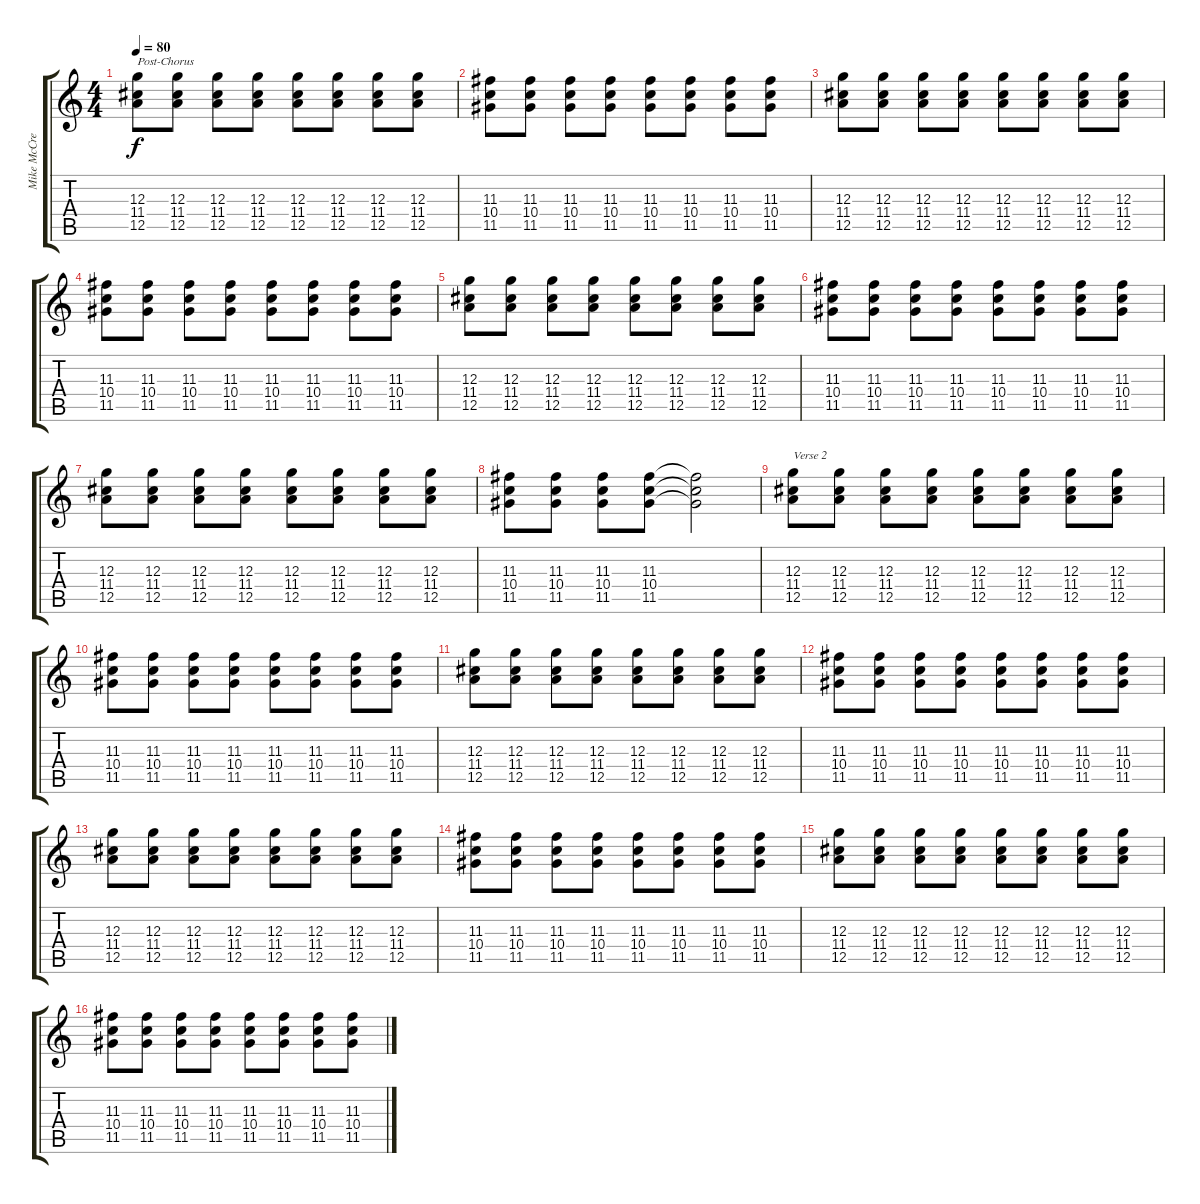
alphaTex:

\track ("Mike McCready" "Mike McCre") {instrument distortionguitar}
\staff {score tabs}
\tuning (E4 B3 G3 D3 A2 E2) {hide}
\ts (4 4)
\tempo 80
\clef g2
\ks c
(12.3 11.4 12.5).8{txt "Post-Chorus" dy f} (12.3 11.4 12.5).8 (12.3 11.4 12.5).8 (12.3 11.4 12.5).8 (12.3 11.4 12.5).8 (12.3 11.4 12.5).8 (12.3 11.4 12.5).8 (12.3 11.4 12.5).8 |
(11.3 10.4 11.5).8 (11.3 10.4 11.5).8 (11.3 10.4 11.5).8 (11.3 10.4 11.5).8 (11.3 10.4 11.5).8 (11.3 10.4 11.5).8 (11.3 10.4 11.5).8 (11.3 10.4 11.5).8 |
(12.3 11.4 12.5).8 (12.3 11.4 12.5).8 (12.3 11.4 12.5).8 (12.3 11.4 12.5).8 (12.3 11.4 12.5).8 (12.3 11.4 12.5).8 (12.3 11.4 12.5).8 (12.3 11.4 12.5).8 |
(11.3 10.4 11.5).8 (11.3 10.4 11.5).8 (11.3 10.4 11.5).8 (11.3 10.4 11.5).8 (11.3 10.4 11.5).8 (11.3 10.4 11.5).8 (11.3 10.4 11.5).8 (11.3 10.4 11.5).8 |
(12.3 11.4 12.5).8 (12.3 11.4 12.5).8 (12.3 11.4 12.5).8 (12.3 11.4 12.5).8 (12.3 11.4 12.5).8 (12.3 11.4 12.5).8 (12.3 11.4 12.5).8 (12.3 11.4 12.5).8 |
(11.3 10.4 11.5).8 (11.3 10.4 11.5).8 (11.3 10.4 11.5).8 (11.3 10.4 11.5).8 (11.3 10.4 11.5).8 (11.3 10.4 11.5).8 (11.3 10.4 11.5).8 (11.3 10.4 11.5).8 |
(12.3 11.4 12.5).8 (12.3 11.4 12.5).8 (12.3 11.4 12.5).8 (12.3 11.4 12.5).8 (12.3 11.4 12.5).8 (12.3 11.4 12.5).8 (12.3 11.4 12.5).8 (12.3 11.4 12.5).8 |
(11.3 10.4 11.5).8 (11.3 10.4 11.5).8 (11.3 10.4 11.5).8 (11.3 10.4 11.5).8 (11.3{t} 10.4{t} 11.5{t}).2 |
(12.3 11.4 12.5).8{txt "Verse 2"} (12.3 11.4 12.5).8 (12.3 11.4 12.5).8 (12.3 11.4 12.5).8 (12.3 11.4 12.5).8 (12.3 11.4 12.5).8 (12.3 11.4 12.5).8 (12.3 11.4 12.5).8 |
(11.3 10.4 11.5).8 (11.3 10.4 11.5).8 (11.3 10.4 11.5).8 (11.3 10.4 11.5).8 (11.3 10.4 11.5).8 (11.3 10.4 11.5).8 (11.3 10.4 11.5).8 (11.3 10.4 11.5).8 |
(12.3 11.4 12.5).8 (12.3 11.4 12.5).8 (12.3 11.4 12.5).8 (12.3 11.4 12.5).8 (12.3 11.4 12.5).8 (12.3 11.4 12.5).8 (12.3 11.4 12.5).8 (12.3 11.4 12.5).8 |
(11.3 10.4 11.5).8 (11.3 10.4 11.5).8 (11.3 10.4 11.5).8 (11.3 10.4 11.5).8 (11.3 10.4 11.5).8 (11.3 10.4 11.5).8 (11.3 10.4 11.5).8 (11.3 10.4 11.5).8 |
(12.3 11.4 12.5).8 (12.3 11.4 12.5).8 (12.3 11.4 12.5).8 (12.3 11.4 12.5).8 (12.3 11.4 12.5).8 (12.3 11.4 12.5).8 (12.3 11.4 12.5).8 (12.3 11.4 12.5).8 |
(11.3 10.4 11.5).8 (11.3 10.4 11.5).8 (11.3 10.4 11.5).8 (11.3 10.4 11.5).8 (11.3 10.4 11.5).8 (11.3 10.4 11.5).8 (11.3 10.4 11.5).8 (11.3 10.4 11.5).8 |
(12.3 11.4 12.5).8 (12.3 11.4 12.5).8 (12.3 11.4 12.5).8 (12.3 11.4 12.5).8 (12.3 11.4 12.5).8 (12.3 11.4 12.5).8 (12.3 11.4 12.5).8 (12.3 11.4 12.5).8 |
(11.3 10.4 11.5).8 (11.3 10.4 11.5).8 (11.3 10.4 11.5).8 (11.3 10.4 11.5).8 (11.3 10.4 11.5).8 (11.3 10.4 11.5).8 (11.3 10.4 11.5).8 (11.3 10.4 11.5).8
